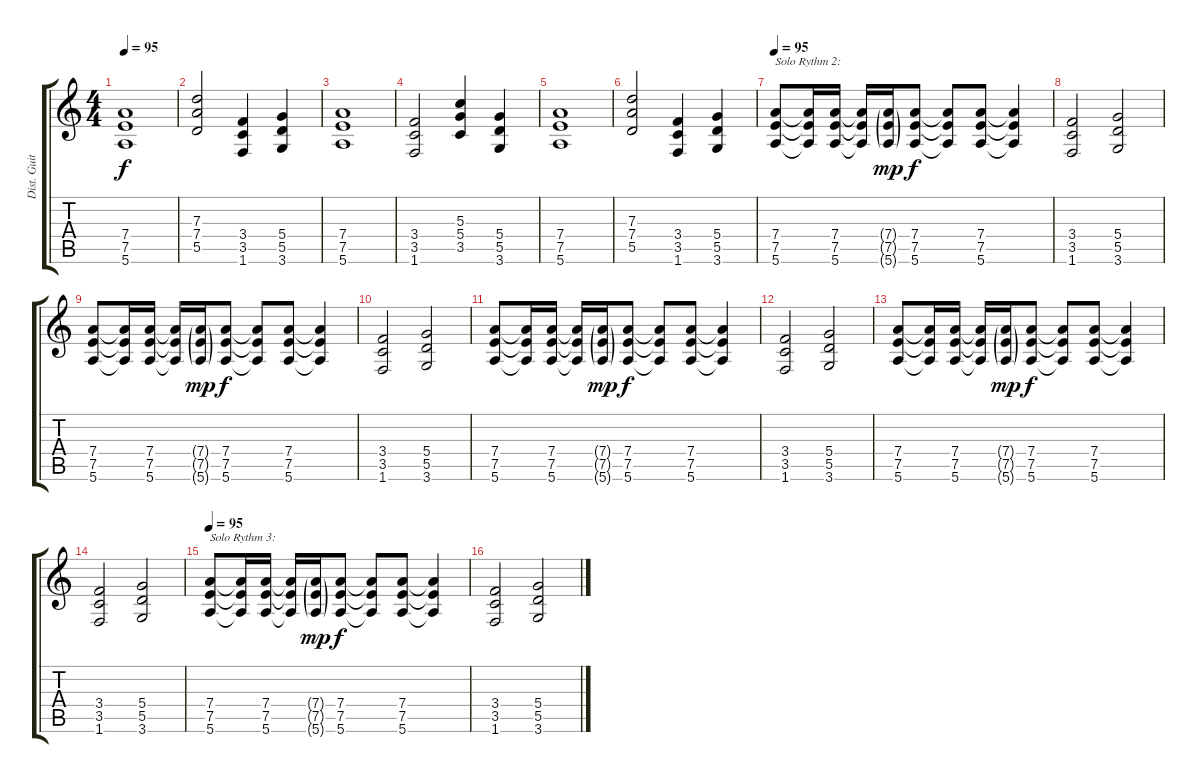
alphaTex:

\track ("Dist. Guitar 2" "Dist. Guit") {instrument distortionguitar}
\staff {score tabs}
\tuning (E4 B3 G3 D3 A2 E2) {hide}
\ts (4 4)
\tempo 95
\clef g2
\ks c
(7.4 7.5 5.6).1{dy f} |
(7.3 7.4 5.5).2 (3.4 3.5 1.6).4 (5.4 5.5 3.6).4 |
(7.4 7.5 5.6).1 |
(3.4 3.5 1.6).2 (5.3 5.4 3.5).4 (5.4 5.5 3.6).4 |
(7.4 7.5 5.6).1 |
(7.3 7.4 5.5).2 (3.4 3.5 1.6).4 (5.4 5.5 3.6).4 |
\tempo 95
(7.4 7.5 5.6).8{txt "Solo Rythm 2:"} (7.4{t} 7.5{t} 5.6{t}).16 (7.4 7.5 5.6).16 (7.4{t} 7.5{t} 5.6{t}).16 (7.4{g} 7.5{g} 5.6{g}).16{dy mp} (7.4 7.5 5.6).8{dy f} (7.4{t} 7.5{t} 5.6{t}).8 (7.4 7.5 5.6).8 (7.4{t} 7.5{t} 5.6{t}).4 |
(3.4 3.5 1.6).2 (5.4 5.5 3.6).2 |
(7.4 7.5 5.6).8 (7.4{t} 7.5{t} 5.6{t}).16 (7.4 7.5 5.6).16 (7.4{t} 7.5{t} 5.6{t}).16 (7.4{g} 7.5{g} 5.6{g}).16{dy mp} (7.4 7.5 5.6).8{dy f} (7.4{t} 7.5{t} 5.6{t}).8 (7.4 7.5 5.6).8 (7.4{t} 7.5{t} 5.6{t}).4 |
(3.4 3.5 1.6).2 (5.4 5.5 3.6).2 |
(7.4 7.5 5.6).8 (7.4{t} 7.5{t} 5.6{t}).16 (7.4 7.5 5.6).16 (7.4{t} 7.5{t} 5.6{t}).16 (7.4{g} 7.5{g} 5.6{g}).16{dy mp} (7.4 7.5 5.6).8{dy f} (7.4{t} 7.5{t} 5.6{t}).8 (7.4 7.5 5.6).8 (7.4{t} 7.5{t} 5.6{t}).4 |
(3.4 3.5 1.6).2 (5.4 5.5 3.6).2 |
(7.4 7.5 5.6).8 (7.4{t} 7.5{t} 5.6{t}).16 (7.4 7.5 5.6).16 (7.4{t} 7.5{t} 5.6{t}).16 (7.4{g} 7.5{g} 5.6{g}).16{dy mp} (7.4 7.5 5.6).8{dy f} (7.4{t} 7.5{t} 5.6{t}).8 (7.4 7.5 5.6).8 (7.4{t} 7.5{t} 5.6{t}).4 |
(3.4 3.5 1.6).2 (5.4 5.5 3.6).2 |
\tempo 95
(7.4 7.5 5.6).8{txt "Solo Rythm 3:"} (7.4{t} 7.5{t} 5.6{t}).16 (7.4 7.5 5.6).16 (7.4{t} 7.5{t} 5.6{t}).16 (7.4{g} 7.5{g} 5.6{g}).16{dy mp} (7.4 7.5 5.6).8{dy f} (7.4{t} 7.5{t} 5.6{t}).8 (7.4 7.5 5.6).8 (7.4{t} 7.5{t} 5.6{t}).4 |
(3.4 3.5 1.6).2 (5.4 5.5 3.6).2
